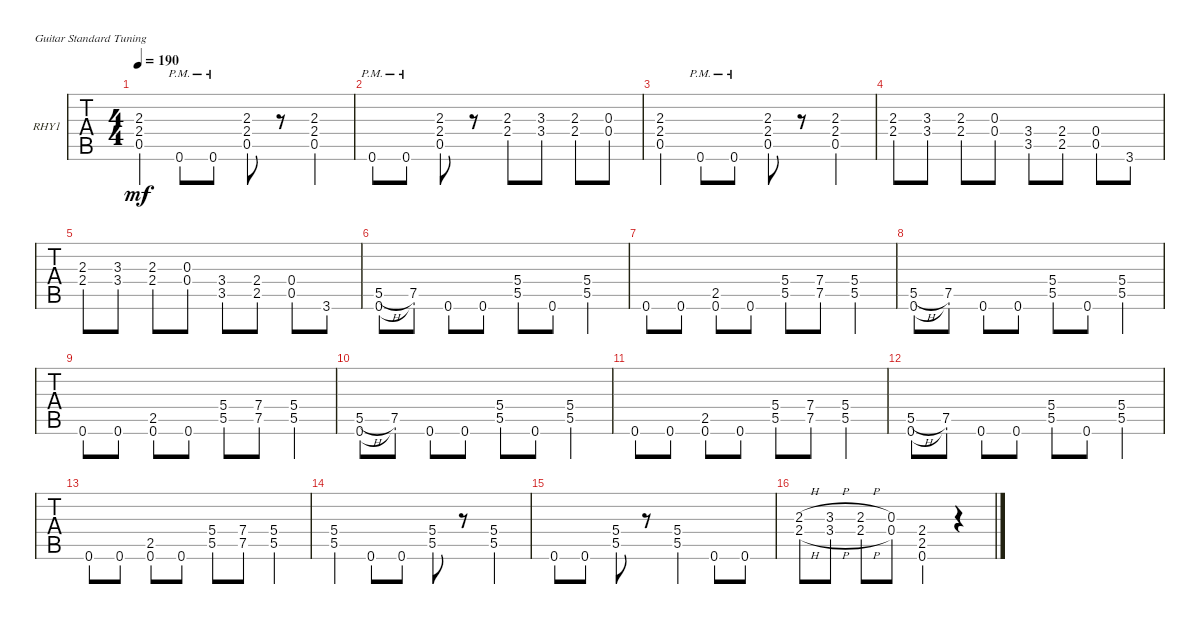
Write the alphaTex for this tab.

\defaultSystemsLayout 4
\bracketExtendMode groupsimilarinstruments
\firstSystemTrackNameOrientation horizontal
\otherSystemsTrackNameOrientation horizontal
\track ("Rhythm Guitar 1" "RHY1") {instrument overdrivenguitar}
\staff {tabs}
\tuning (E4 B3 G3 D3 A2 E2)
\ts (4 4)
\tempo 190
\clef g2
\ks c
(0.5 2.4 2.3).4{dy mf} 0.6{pm}.8 0.6{pm}.8 (0.5 2.4 2.3).8 r.8 (0.5 2.4 2.3).4 |
0.6{pm}.8 0.6{pm}.8 (0.5 2.4 2.3).8 r.8 (2.4 2.3).8 (3.4 3.3).8 (2.4 2.3).8 (0.4 0.3).8 |
(0.5 2.4 2.3).4 0.6{pm}.8 0.6{pm}.8 (0.5 2.4 2.3).8 r.8 (0.5 2.4 2.3).4 |
(2.3 2.4).8 (3.3 3.4).8 (2.4 2.3).8 (0.4 0.3).8 (3.4 3.5).8 (2.4 2.5).8 (0.4 0.5).8 3.6.8 |
(2.3 2.4).8 (3.3 3.4).8 (2.4 2.3).8 (0.4 0.3).8 (3.4 3.5).8 (2.4 2.5).8 (0.4 0.5).8 3.6.8 |
(0.6 5.5{h}).8 (7.5 0.6{t}).8 0.6.8 0.6.8 (5.5 5.4).8 0.6.8 (5.5 5.4).4 |
0.6.8 0.6.8 (2.5 0.6).8 0.6.8 (5.5 5.4).8 (7.5 7.4).8 (5.5 5.4).4 |
(0.6 5.5{h}).8 (7.5 0.6{t}).8 0.6.8 0.6.8 (5.5 5.4).8 0.6.8 (5.5 5.4).4 |
0.6.8 0.6.8 (2.5 0.6).8 0.6.8 (5.5 5.4).8 (7.5 7.4).8 (5.5 5.4).4 |
(0.6 5.5{h}).8 (7.5 0.6{t}).8 0.6.8 0.6.8 (5.5 5.4).8 0.6.8 (5.5 5.4).4 |
0.6.8 0.6.8 (2.5 0.6).8 0.6.8 (5.5 5.4).8 (7.5 7.4).8 (5.5 5.4).4 |
(0.6 5.5{h}).8 (7.5 0.6{t}).8 0.6.8 0.6.8 (5.5 5.4).8 0.6.8 (5.5 5.4).4 |
0.6.8 0.6.8 (2.5 0.6).8 0.6.8 (5.5 5.4).8 (7.5 7.4).8 (5.5 5.4).4 |
(5.5 5.4).4 0.6.8 0.6.8 (5.5 5.4).8 r.8 (5.5 5.4).4 |
0.6.8 0.6.8 (5.5 5.4).8 r.8 (5.5 5.4).4 0.6.8 0.6.8 |
(2.4{h} 2.3{h}).8 (3.4{h} 3.3{h}).8 (2.4{h} 2.3{h}).8 (0.4 0.3).8 (0.6 2.5 2.4).4 r.4
